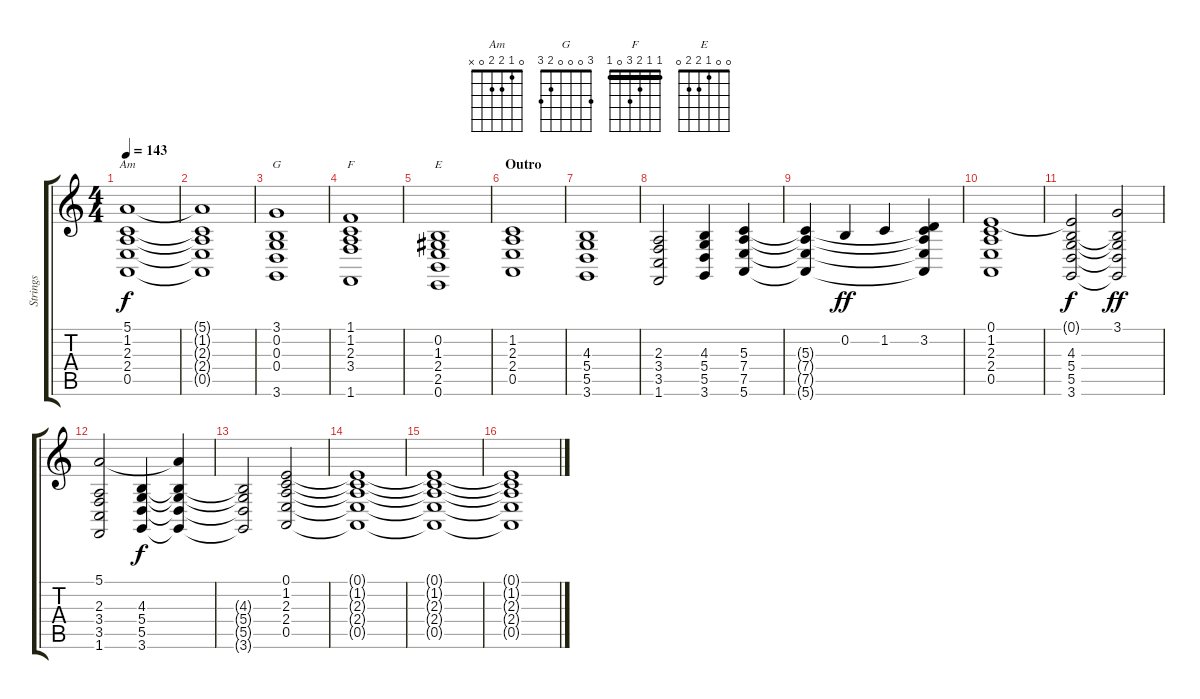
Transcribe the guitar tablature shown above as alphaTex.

\track ("Strings" "Strings") {instrument stringensemble1}
\staff {score tabs}
\tuning (E4 B3 G3 D3 A2 E2) {hide}
\chord ("Am" 0 1 2 2 0 x)
\chord ("G" 3 0 0 0 2 3)
\chord ("F" 1 1 2 3 0 1) {barre 1}
\chord ("E" 0 0 1 2 2 0)
\ts (4 4)
\tempo 143
\clef g2
\ks c
(5.1 1.2 2.3 2.4 0.5).1{ch "Am" dy f} |
(5.1{t} 1.2{t} 2.3{t} 2.4{t} 0.5{t}).1 |
(3.1 0.2 0.3 0.4 3.6).1{ch "G"} |
(1.1 1.2 2.3 3.4 1.6).1{ch "F"} |
(0.2 1.3 2.4 2.5 0.6).1{ch "E"} |
\section ("" "Outro")
(1.2 2.3 2.4 0.5).1 |
(4.3 5.4 5.5 3.6).1 |
(2.3 3.4 3.5 1.6).2 (4.3 5.4 5.5 3.6).4 (5.3 7.4 7.5 5.6).4 |
(5.3{t} 7.4{t} 7.5{t} 5.6{t}).4 0.2.4{dy ff} 1.2.4 (3.2 5.3{t} 7.4{t} 7.5{t} 5.6{t}).4 |
(0.1 1.2 2.3 2.4 0.5).1 |
(0.1{t} 4.3 5.4 5.5 3.6).2{dy f} (3.1 4.3{t} 5.4{t} 5.5{t} 3.6{t}).2{dy ff} |
(5.1 2.3 3.4 3.5 1.6).2 (4.3 5.4 5.5 3.6).4{dy f} (5.1{t} 4.3{t} 5.4{t} 5.5{t} 3.6{t}).4 |
(4.3{t} 5.4{t} 5.5{t} 3.6{t}).2 (0.1 1.2 2.3 2.4 0.5).2 |
(0.1{t} 1.2{t} 2.3{t} 2.4{t} 0.5{t}).1 |
(0.1{t} 1.2{t} 2.3{t} 2.4{t} 0.5{t}).1{volume 0} |
(0.1{t} 1.2{t} 2.3{t} 2.4{t} 0.5{t}).1
